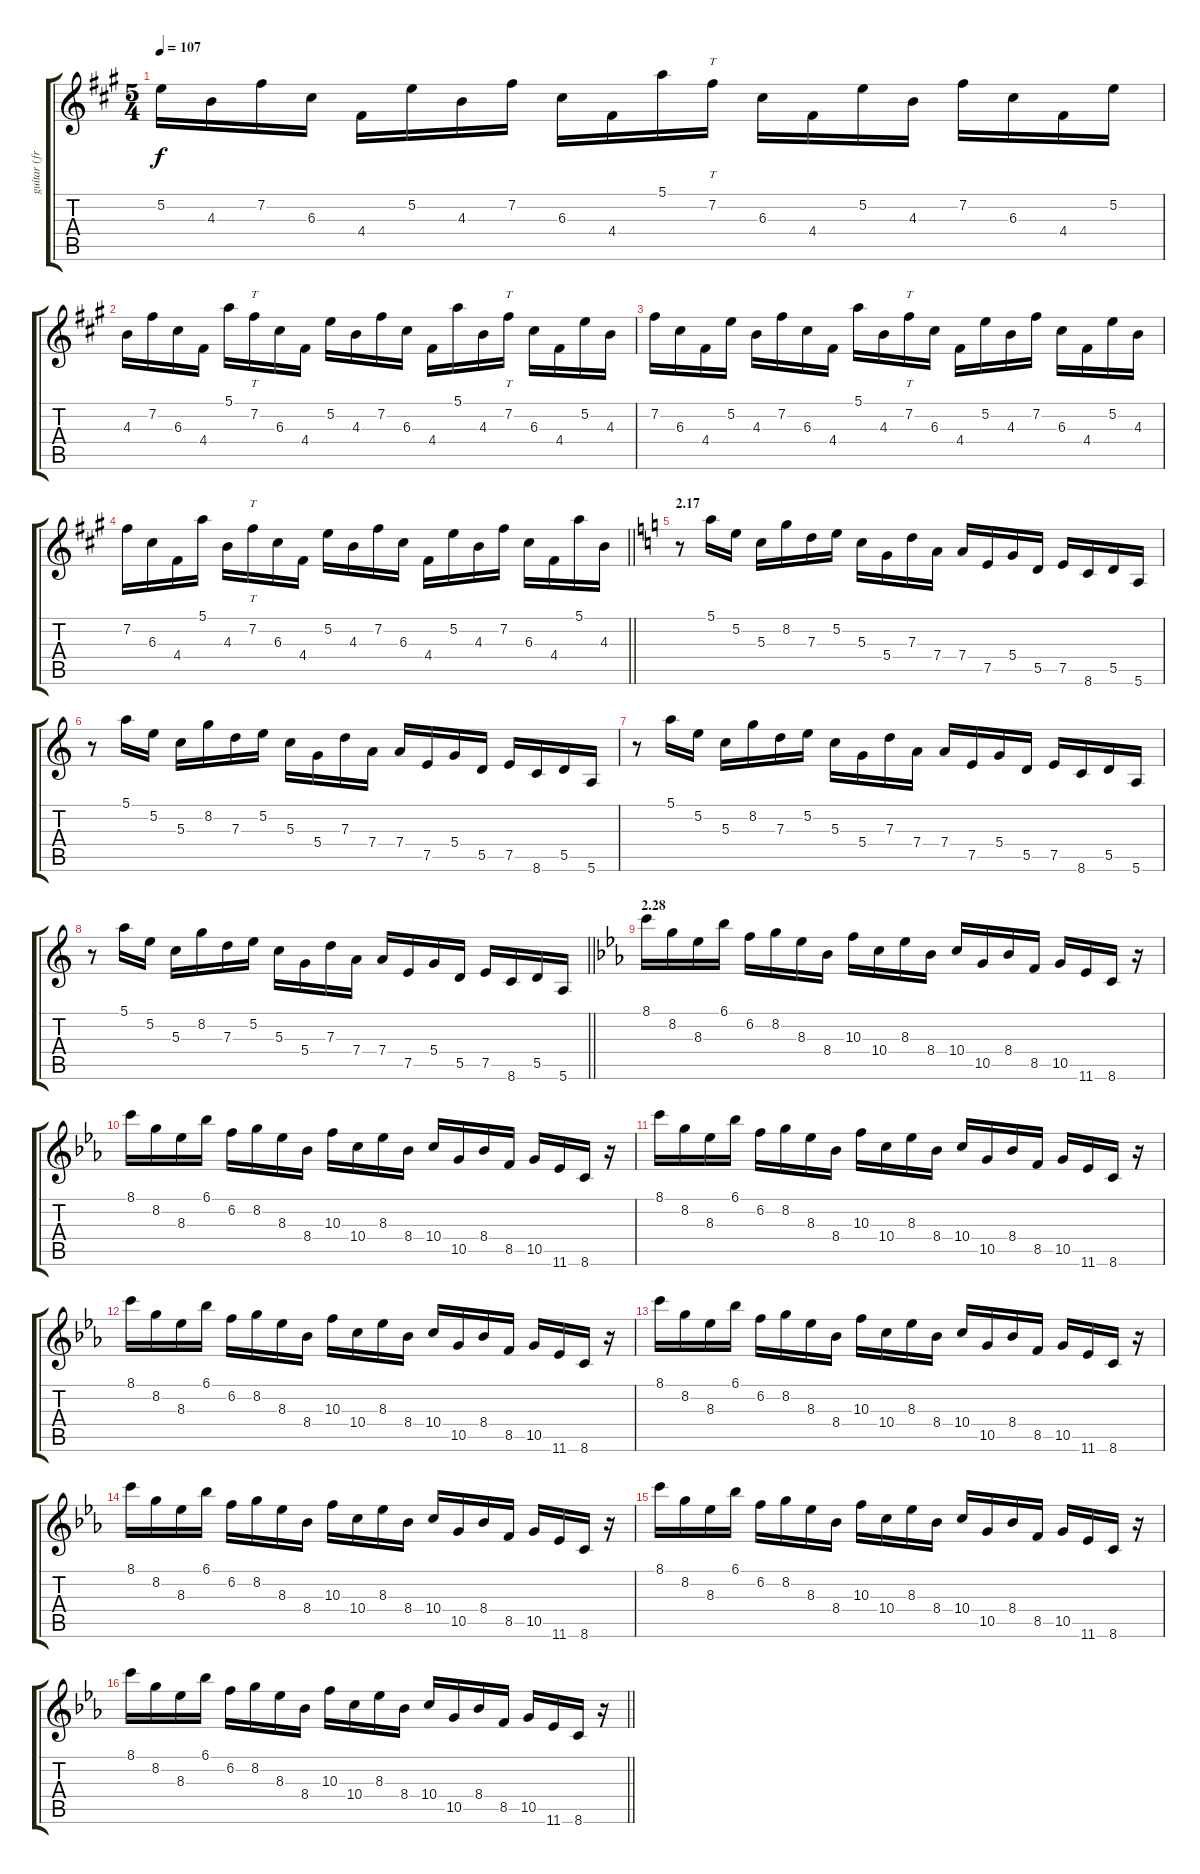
\track ("guitar (fripp)" "guitar (fr") {instrument acousticguitarsteel}
\staff {score tabs}
\tuning (E4 B3 G3 D3 A2 E2) {hide}
\ts (5 4)
\tempo 107
\clef g2
\ks a
5.2.16{dy f} 4.3.16 7.2.16 6.3.16 4.4.16 5.2.16 4.3.16 7.2.16 6.3.16 4.4.16 5.1.16 7.2.16{tt} 6.3.16 4.4.16 5.2.16 4.3.16 7.2.16 6.3.16 4.4.16 5.2.16 |
4.3.16 7.2.16 6.3.16 4.4.16 5.1.16 7.2.16{tt} 6.3.16 4.4.16 5.2.16 4.3.16 7.2.16 6.3.16 4.4.16 5.1.16 4.3.16 7.2.16{tt} 6.3.16 4.4.16 5.2.16 4.3.16 |
7.2.16 6.3.16 4.4.16 5.2.16 4.3.16 7.2.16 6.3.16 4.4.16 5.1.16 4.3.16 7.2.16{tt} 6.3.16 4.4.16 5.2.16 4.3.16 7.2.16 6.3.16 4.4.16 5.2.16 4.3.16 |
\barLineRight lightlight
7.2.16 6.3.16 4.4.16 5.1.16 4.3.16 7.2.16{tt} 6.3.16 4.4.16 5.2.16 4.3.16 7.2.16 6.3.16 4.4.16 5.2.16 4.3.16 7.2.16 6.3.16 4.4.16 5.1.16 4.3.16 |
\section ("" "2.17")
\ks c
r.8 5.1.16 5.2.16 5.3.16 8.2.16 7.3.16 5.2.16 5.3.16 5.4.16 7.3.16 7.4.16 7.4.16 7.5.16 5.4.16 5.5.16 7.5.16 8.6.16 5.5.16 5.6.16 |
r.8 5.1.16 5.2.16 5.3.16 8.2.16 7.3.16 5.2.16 5.3.16 5.4.16 7.3.16 7.4.16 7.4.16 7.5.16 5.4.16 5.5.16 7.5.16 8.6.16 5.5.16 5.6.16 |
r.8 5.1.16 5.2.16 5.3.16 8.2.16 7.3.16 5.2.16 5.3.16 5.4.16 7.3.16 7.4.16 7.4.16 7.5.16 5.4.16 5.5.16 7.5.16 8.6.16 5.5.16 5.6.16 |
\barLineRight lightlight
r.8 5.1.16 5.2.16 5.3.16 8.2.16 7.3.16 5.2.16 5.3.16 5.4.16 7.3.16 7.4.16 7.4.16 7.5.16 5.4.16 5.5.16 7.5.16 8.6.16 5.5.16 5.6.16 |
\section ("" "2.28")
\ks eb
8.1.16 8.2.16 8.3.16 6.1.16 6.2.16 8.2.16 8.3.16 8.4.16 10.3.16 10.4.16 8.3.16 8.4.16 10.4.16 10.5.16 8.4.16 8.5.16 10.5.16 11.6.16 8.6.16 r.16 |
8.1.16 8.2.16 8.3.16 6.1.16 6.2.16 8.2.16 8.3.16 8.4.16 10.3.16 10.4.16 8.3.16 8.4.16 10.4.16 10.5.16 8.4.16 8.5.16 10.5.16 11.6.16 8.6.16 r.16 |
8.1.16 8.2.16 8.3.16 6.1.16 6.2.16 8.2.16 8.3.16 8.4.16 10.3.16 10.4.16 8.3.16 8.4.16 10.4.16 10.5.16 8.4.16 8.5.16 10.5.16 11.6.16 8.6.16 r.16 |
8.1.16 8.2.16 8.3.16 6.1.16 6.2.16 8.2.16 8.3.16 8.4.16 10.3.16 10.4.16 8.3.16 8.4.16 10.4.16 10.5.16 8.4.16 8.5.16 10.5.16 11.6.16 8.6.16 r.16 |
8.1.16 8.2.16 8.3.16 6.1.16 6.2.16 8.2.16 8.3.16 8.4.16 10.3.16 10.4.16 8.3.16 8.4.16 10.4.16 10.5.16 8.4.16 8.5.16 10.5.16 11.6.16 8.6.16 r.16 |
8.1.16 8.2.16 8.3.16 6.1.16 6.2.16 8.2.16 8.3.16 8.4.16 10.3.16 10.4.16 8.3.16 8.4.16 10.4.16 10.5.16 8.4.16 8.5.16 10.5.16 11.6.16 8.6.16 r.16 |
8.1.16 8.2.16 8.3.16 6.1.16 6.2.16 8.2.16 8.3.16 8.4.16 10.3.16 10.4.16 8.3.16 8.4.16 10.4.16 10.5.16 8.4.16 8.5.16 10.5.16 11.6.16 8.6.16 r.16 |
\barLineRight lightlight
8.1.16 8.2.16 8.3.16 6.1.16 6.2.16 8.2.16 8.3.16 8.4.16 10.3.16 10.4.16 8.3.16 8.4.16 10.4.16 10.5.16 8.4.16 8.5.16 10.5.16 11.6.16 8.6.16 r.16
